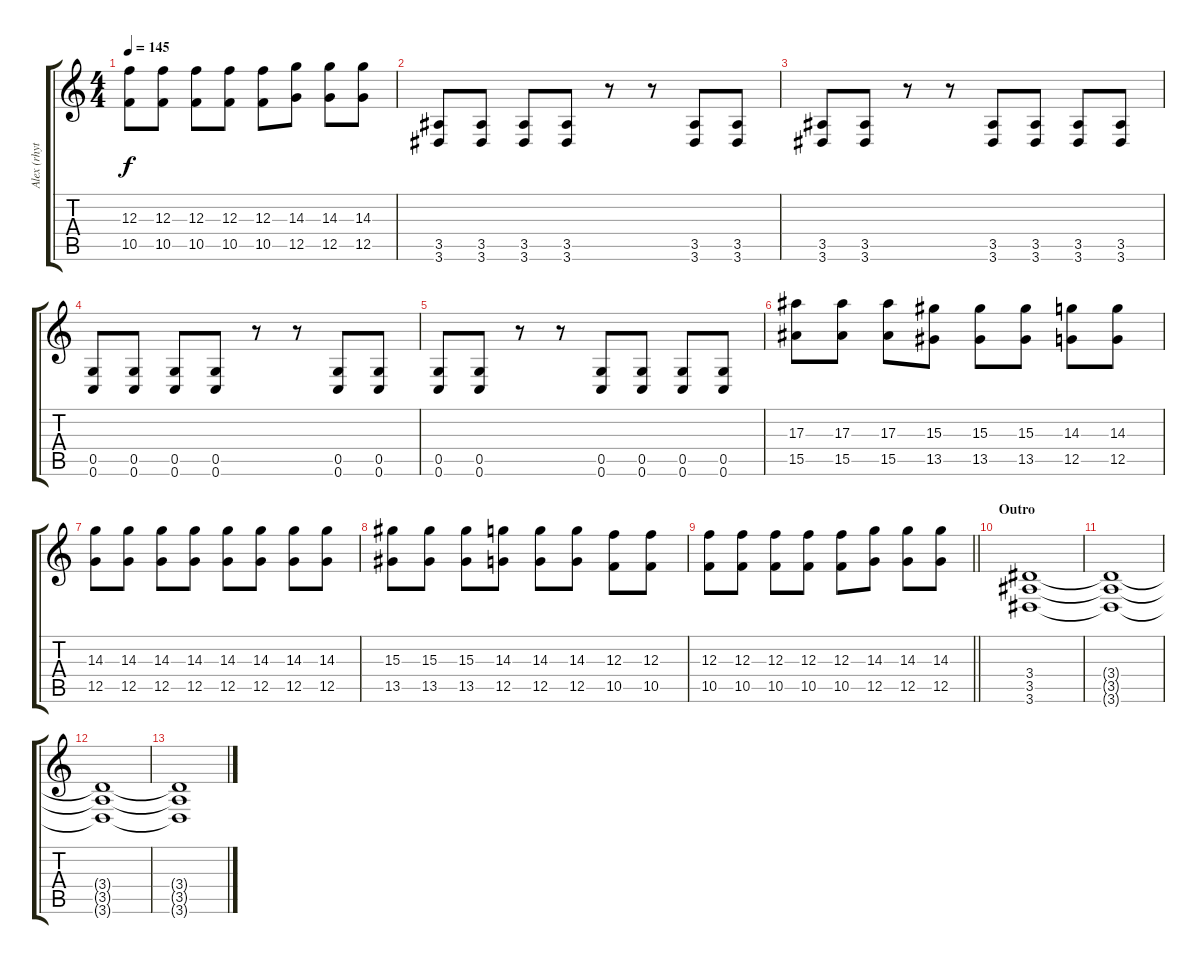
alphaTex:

\track ("Alex (rhytm)" "Alex (rhyt") {instrument overdrivenguitar}
\staff {score tabs}
\tuning (D4 A3 F3 C3 G2 C2) {hide}
\ts (4 4)
\tempo 145
\clef g2
\ks c
(12.3 10.5).8{dy f} (12.3 10.5).8 (12.3 10.5).8 (12.3 10.5).8 (12.3 10.5).8 (14.3 12.5).8 (14.3 12.5).8 (14.3 12.5).8 |
(3.5 3.6).8 (3.5 3.6).8 (3.5 3.6).8 (3.5 3.6).8 r.8 r.8 (3.5 3.6).8 (3.5 3.6).8 |
(3.5 3.6).8 (3.5 3.6).8 r.8 r.8 (3.5 3.6).8 (3.5 3.6).8 (3.5 3.6).8 (3.5 3.6).8 |
(0.5 0.6).8 (0.5 0.6).8 (0.5 0.6).8 (0.5 0.6).8 r.8 r.8 (0.5 0.6).8 (0.5 0.6).8 |
(0.5 0.6).8 (0.5 0.6).8 r.8 r.8 (0.5 0.6).8 (0.5 0.6).8 (0.5 0.6).8 (0.5 0.6).8 |
(17.3 15.5).8 (17.3 15.5).8 (17.3 15.5).8 (15.3 13.5).8 (15.3 13.5).8 (15.3 13.5).8 (14.3 12.5).8 (14.3 12.5).8 |
(14.3 12.5).8 (14.3 12.5).8 (14.3 12.5).8 (14.3 12.5).8 (14.3 12.5).8 (14.3 12.5).8 (14.3 12.5).8 (14.3 12.5).8 |
(15.3 13.5).8 (15.3 13.5).8 (15.3 13.5).8 (14.3 12.5).8 (14.3 12.5).8 (14.3 12.5).8 (12.3 10.5).8 (12.3 10.5).8 |
\barLineRight lightlight
(12.3 10.5).8 (12.3 10.5).8 (12.3 10.5).8 (12.3 10.5).8 (12.3 10.5).8 (14.3 12.5).8 (14.3 12.5).8 (14.3 12.5).8 |
\section ("" "Outro")
(3.4 3.5 3.6).1{volume 0} |
(3.4{t} 3.5{t} 3.6{t}).1 |
(3.4{t} 3.5{t} 3.6{t}).1 |
(3.4{t} 3.5{t} 3.6{t}).1
